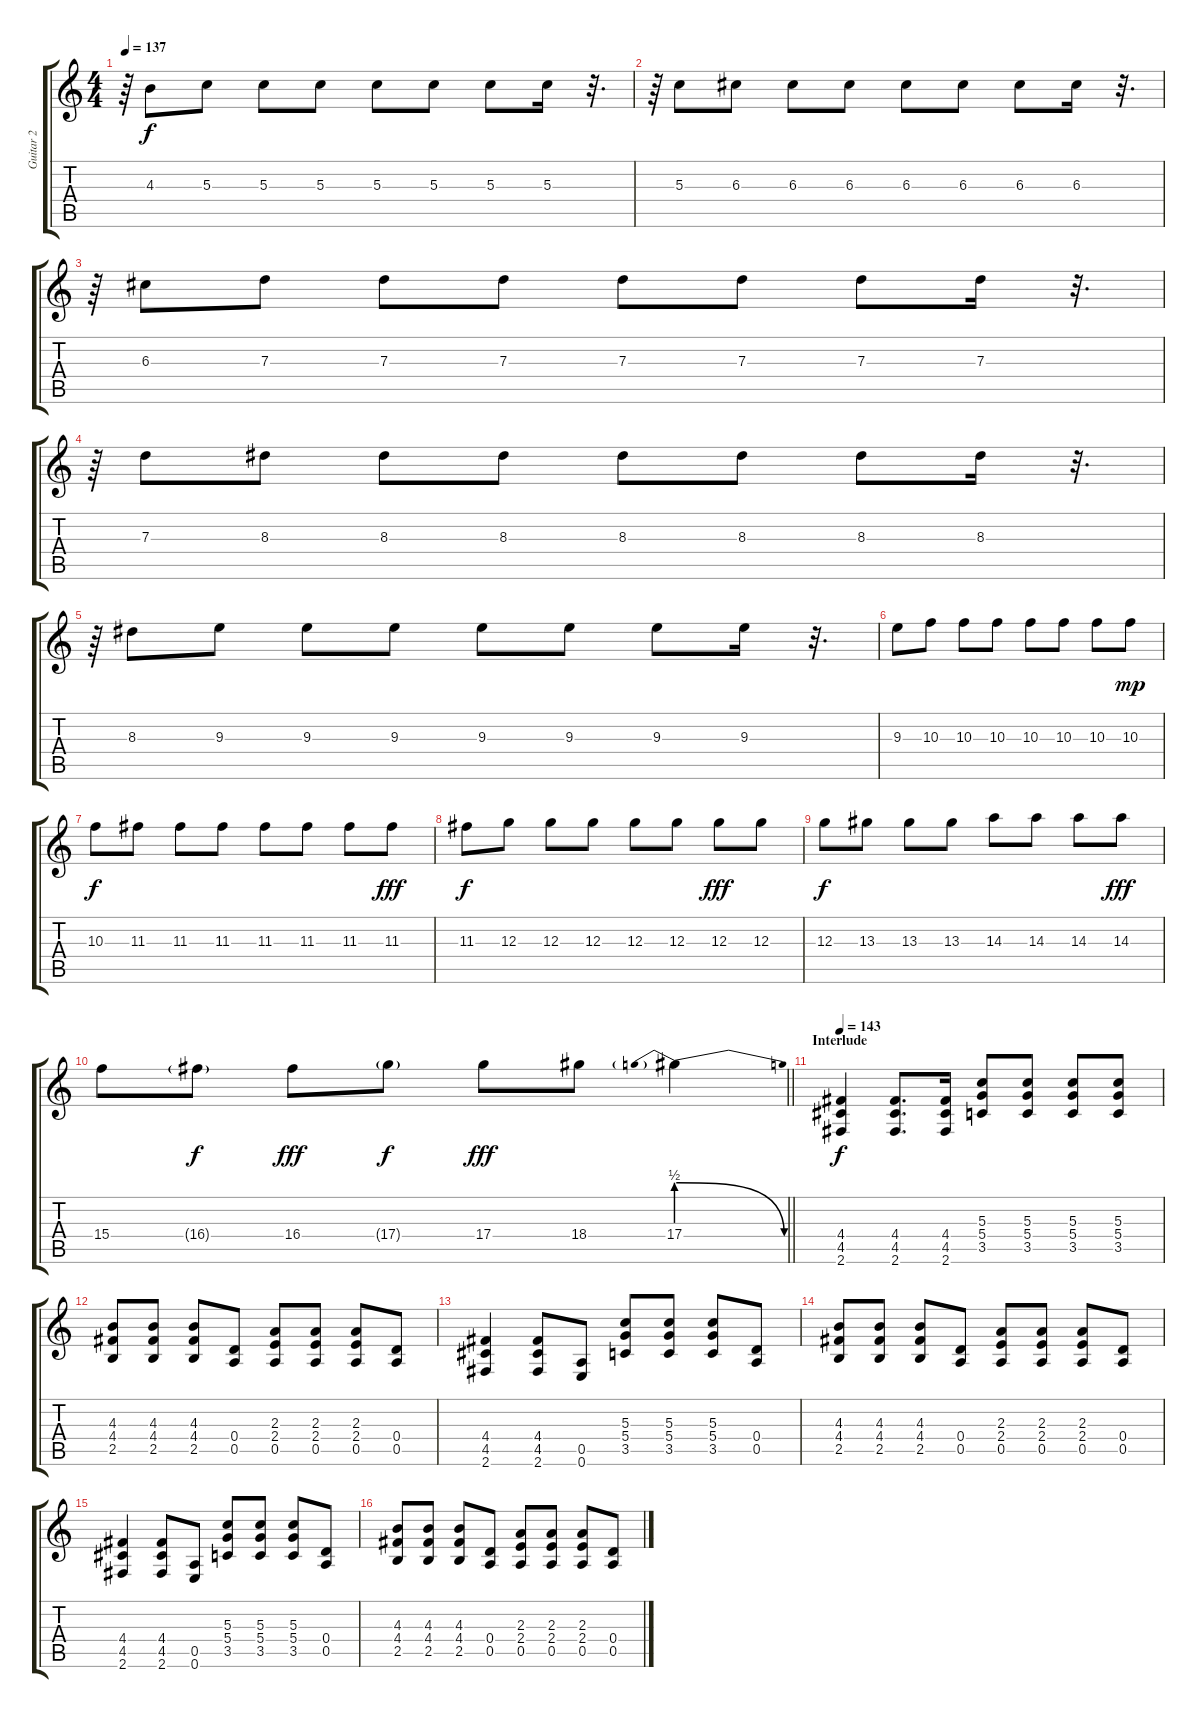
\track ("Guitar 2" "Guitar 2") {instrument distortionguitar}
\staff {score tabs}
\tuning (E4 B3 G3 D3 A2 E2) {hide}
\ts (4 4)
\tempo 137
\clef g2
\ks c
r.64{dy f} 4.3.8{instrument distortionguitar} 5.3.8 5.3.8 5.3.8 5.3.8 5.3.8 5.3.8 5.3.16 r.32{d} |
r.64 5.3.8{instrument distortionguitar} 6.3.8 6.3.8 6.3.8 6.3.8 6.3.8 6.3.8 6.3.16 r.32{d} |
r.64 6.3.8{instrument distortionguitar} 7.3.8 7.3.8 7.3.8 7.3.8 7.3.8 7.3.8 7.3.16 r.32{d} |
r.64 7.3.8{instrument distortionguitar} 8.3.8 8.3.8 8.3.8 8.3.8 8.3.8 8.3.8 8.3.16 r.32{d} |
r.64 8.3.8{instrument distortionguitar} 9.3.8 9.3.8 9.3.8 9.3.8 9.3.8 9.3.8 9.3.16 r.32{d} |
9.3.8 10.3.8 10.3.8 10.3.8 10.3.8 10.3.8 10.3.8 10.3.8{dy mp} |
10.3.8{dy f} 11.3.8 11.3.8 11.3.8 11.3.8 11.3.8 11.3.8 11.3.8{dy fff} |
11.3.8{dy f} 12.3.8 12.3.8 12.3.8 12.3.8 12.3.8 12.3.8{dy fff} 12.3.8 |
12.3.8{dy f} 13.3.8 13.3.8 13.3.8 14.3.8 14.3.8 14.3.8 14.3.8{dy fff} |
\barLineRight lightlight
15.4.8 16.4{g}.8{dy f} 16.4.8{dy fff} 17.4{g}.8{dy f} 17.4.8{dy fff} 18.4.8 17.4{be (prebendrelease 0 2 60 0)}.4 |
\section ("" "Interlude")
\tempo 143
(4.4 4.5 2.6).4{dy f balance 12} (4.4 4.5 2.6).8{d} (4.4 4.5 2.6).16 (5.3 5.4 3.5).8 (5.3 5.4 3.5).8 (5.3 5.4 3.5).8 (5.3 5.4 3.5).8 |
(4.3 4.4 2.5).8 (4.3 4.4 2.5).8 (4.3 4.4 2.5).8 (0.4 0.5).8 (2.3 2.4 0.5).8 (2.3 2.4 0.5).8 (2.3 2.4 0.5).8 (0.4 0.5).8 |
(4.4 4.5 2.6).4 (4.4 4.5 2.6).8 (0.5 0.6).8 (5.3 5.4 3.5).8 (5.3 5.4 3.5).8 (5.3 5.4 3.5).8 (0.4 0.5).8 |
(4.3 4.4 2.5).8 (4.3 4.4 2.5).8 (4.3 4.4 2.5).8 (0.4 0.5).8 (2.3 2.4 0.5).8 (2.3 2.4 0.5).8 (2.3 2.4 0.5).8 (0.4 0.5).8 |
(4.4 4.5 2.6).4 (4.4 4.5 2.6).8 (0.5 0.6).8 (5.3 5.4 3.5).8 (5.3 5.4 3.5).8 (5.3 5.4 3.5).8 (0.4 0.5).8 |
(4.3 4.4 2.5).8 (4.3 4.4 2.5).8 (4.3 4.4 2.5).8 (0.4 0.5).8 (2.3 2.4 0.5).8 (2.3 2.4 0.5).8 (2.3 2.4 0.5).8 (0.4 0.5).8
